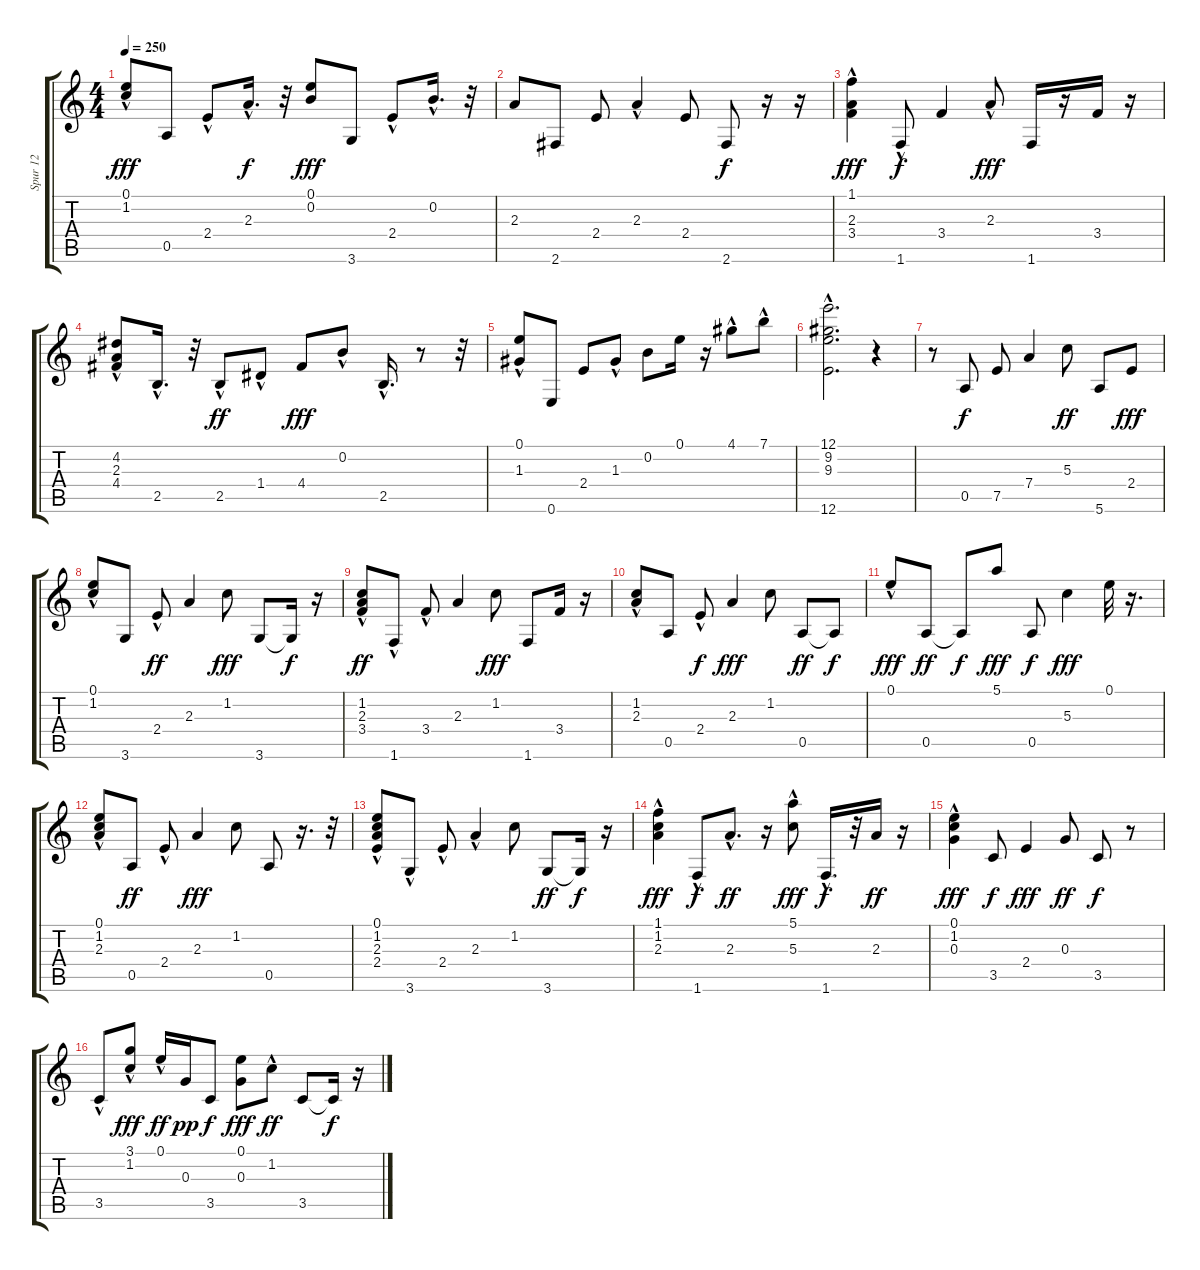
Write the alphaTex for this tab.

\track ("Spur 12" "Spur 12") {instrument acousticguitarsteel}
\staff {score tabs}
\tuning (E4 B3 G3 D3 A2 E2) {hide}
\ts (4 4)
\tempo 250
\clef g2
\ks c
(0.1{hac} 1.2{hac}).8{dy fff} 0.5.8 2.4{hac}.8 2.3{hac}.16{d dy f} r.32 (0.1 0.2).8{dy fff} 3.6.8 2.4{hac}.8 0.2{hac}.16{d} r.32 |
2.3.8 2.6.8 2.4.8 2.3{hac}.4 2.4.8 2.6.8{dy f} r.16 r.16 |
(1.1{hac} 2.3{hac} 3.4).4{dy fff} 1.6{hac}.8{dy f} 3.4.4 2.3{hac}.8{dy fff} 1.6.16 r.16 3.4.16 r.16 |
(4.2 2.3 4.4{hac}).8 2.5{hac}.16{d} r.32 2.5{hac}.8{dy ff} 1.4{hac}.8 4.4.8{dy fff} 0.2{hac}.8 2.5{hac}.16{d} r.8 r.32 |
(0.1 1.3{hac}).8 0.6.8 2.4.8 1.3{hac}.8 0.2.8 0.1.16 r.16 4.1{hac}.8 7.1{hac}.8 |
(12.1{hac} 9.2{hac} 9.3{hac} 12.6{hac}).2{d} r.4 |
r.8 0.5.8{dy f} 7.5.8 7.4.4 5.3.8{dy ff} 5.6.8 2.4.8{dy fff} |
(0.1{hac} 1.2).8 3.6.8 2.4{hac}.8{dy ff} 2.3.4 1.2.8{dy fff} 3.6.8 3.6{t}.16{dy f} r.16 |
(1.2{hac} 2.3 3.4).8{dy ff} 1.6{hac}.8 3.4{hac}.8 2.3.4 1.2.8{dy fff} 1.6.8 3.4.16 r.16 |
(1.2{hac} 2.3).8 0.5.8 2.4{hac}.8{dy f} 2.3.4{dy fff} 1.2.8 0.5.8{dy ff} 0.5{t}.8{dy f} |
0.1{hac}.8{dy fff} 0.5.8{dy ff} 0.5{t}.8{dy f} 5.1.8{dy fff} 0.5.8{dy f} 5.3.4{dy fff} 0.1.32 r.16{d} |
(0.1{hac} 1.2{hac} 2.3).8 0.5.8{dy ff} 2.4{hac}.8 2.3.4{dy fff} 1.2.8 0.5.8 r.16{d} r.32 |
(0.1{hac} 1.2 2.3 2.4).8 3.6{hac}.8 2.4{hac}.8 2.3{hac}.4 1.2.8 3.6.8{dy ff} 3.6{t}.16{dy f} r.16 |
(1.1 1.2 2.3{hac}).4{dy fff} 1.6{hac}.8{dy f} 2.3{hac}.8{d dy ff} r.16 (5.1{hac} 5.3{hac}).8{dy fff} 1.6{hac}.16{d dy f} r.32 2.3.16{dy ff} r.16 |
(0.1{hac} 1.2 0.3{hac}).4{dy fff} 3.5.8{dy f} 2.4.4{dy fff} 0.3.8{dy ff} 3.5.8{dy f} r.8 |
3.5{hac}.8 (3.1{hac} 1.2).8{dy fff} 0.1{hac}.16{dy ff} 0.3.16{dy pp} 3.5.8{dy f} (0.1 0.3).8{dy fff} 1.2{hac}.8{dy ff} 3.5.8 3.5{t}.16{dy f} r.16
